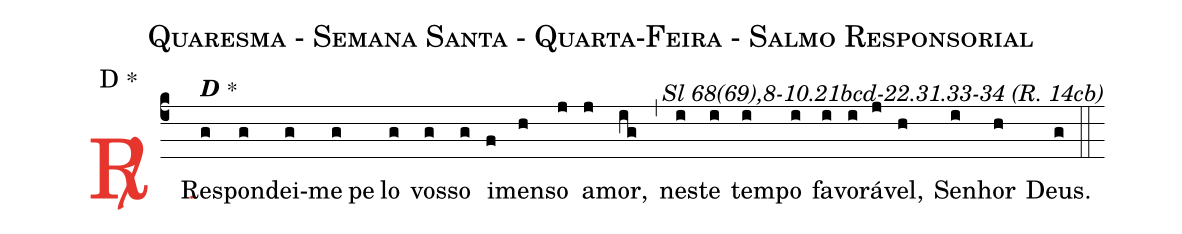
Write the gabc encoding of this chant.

name: Quaresma - Semana Santa - Quarta-Feira - Salmo Responsorial;
mode: D \protect\GreStar;
commentary: Sl 68(69),8-10.21bcd-22.31.33-34 (R. 14cb);
%%
(c4)

<c><sp>R/</sp>.</c>() Res<alt>\textbf{D \protect\GreStar}</alt>(g)pon(g)dei-(g)me(g) pe()lo(g) vos(g)so(g) i(f)men(h)so(j) a(j)mor,(ig) (,) nes(i)te(i) tem(i)po(i) fa(i)vo(i)rá(j)vel,(h) Se(i)nhor(h) Deus.(g)

(::)
